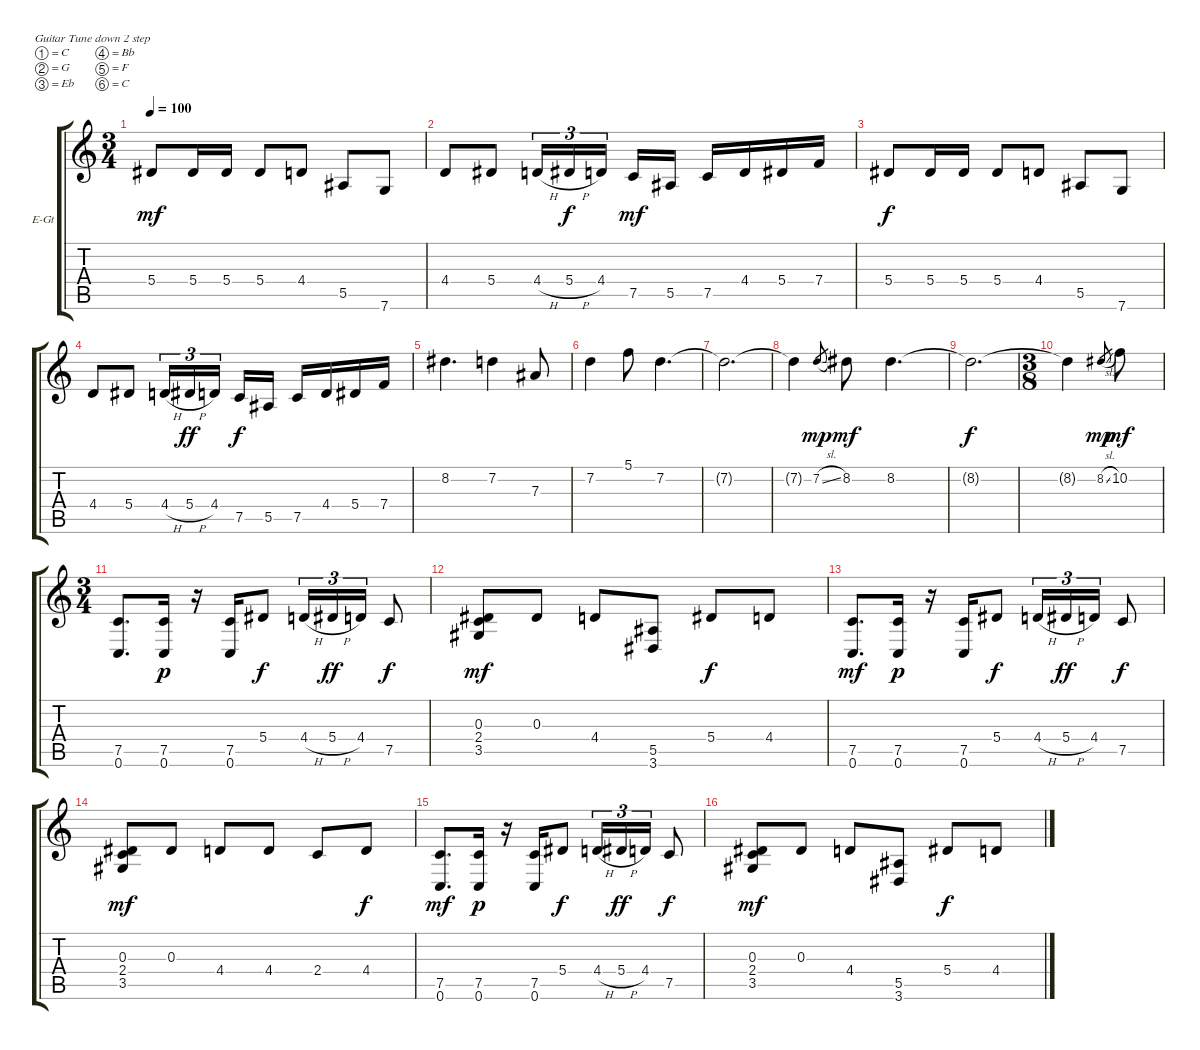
\bracketExtendMode groupsimilarinstruments
\firstSystemTrackNameOrientation horizontal
\otherSystemsTrackNameOrientation horizontal
\track ("Guitar 1 (Lead)" "E-Gt") {instrument distortionguitar}
\staff {score tabs}
\tuning (C4 G3 Eb3 Bb2 F2 C2)
\ts (3 4)
\tempo 100
\clef g2
\ks c
5.4.8{dy mf} 5.4.16 5.4.16 5.4.8 4.4.8 5.5.8 7.6.8 |
4.4.8 5.4.8 4.4{h}.16{tu (3 2)} 5.4{h}.16{tu (3 2) dy f} 4.4.16{tu (3 2)} 7.5.16{dy mf} 5.5.16 7.5.16 4.4.16 5.4.16 7.4.16 |
5.4.8{dy f} 5.4.16 5.4.16 5.4.8 4.4.8 5.5.8 7.6.8 |
4.4.8 5.4.8 4.4{h}.16{tu (3 2)} 5.4{h}.16{tu (3 2) dy ff} 4.4.16{tu (3 2)} 7.5.16{dy f} 5.5.16 7.5.16 4.4.16 5.4.16 7.4.16 |
8.2.4{d} 7.2.4 7.3.8 |
7.2.4 5.1.8 7.2.4{d} |
7.2{t}.2{d} |
7.2{t}.4 7.2{sl}.8{gr dy mp} 8.2.8{dy mf} 8.2.4{d} |
8.2{t}.2{d dy f} |
\ts (3 8)
8.2{t}.4 8.2{sl}.8{gr dy mp} 10.2.8{dy mf} |
\ts (3 4)
(7.5 0.6).8{d} (7.5 0.6).16{dy p} r.16 (7.5 0.6).16 5.4.8{dy f} 4.4{h}.16{tu (3 2)} 5.4{h}.16{tu (3 2) dy ff} 4.4.16{tu (3 2)} 7.5.8{dy f} |
(0.3 2.4 3.5).8{dy mf} 0.3.8 4.4.8 (5.5 3.6).8 5.4.8{dy f} 4.4.8 |
(7.5 0.6).8{d dy mf} (7.5 0.6).16{dy p} r.16 (7.5 0.6).16 5.4.8{dy f} 4.4{h}.16{tu (3 2)} 5.4{h}.16{tu (3 2) dy ff} 4.4.16{tu (3 2)} 7.5.8{dy f} |
(0.3 2.4 3.5).8{dy mf} 0.3.8 4.4.8 4.4.8 2.4.8 4.4.8{dy f} |
(7.5 0.6).8{d dy mf} (7.5 0.6).16{dy p} r.16 (7.5 0.6).16 5.4.8{dy f} 4.4{h}.16{tu (3 2)} 5.4{h}.16{tu (3 2) dy ff} 4.4.16{tu (3 2)} 7.5.8{dy f} |
(0.3 2.4 3.5).8{dy mf} 0.3.8 4.4.8 (5.5 3.6).8 5.4.8{dy f} 4.4.8
